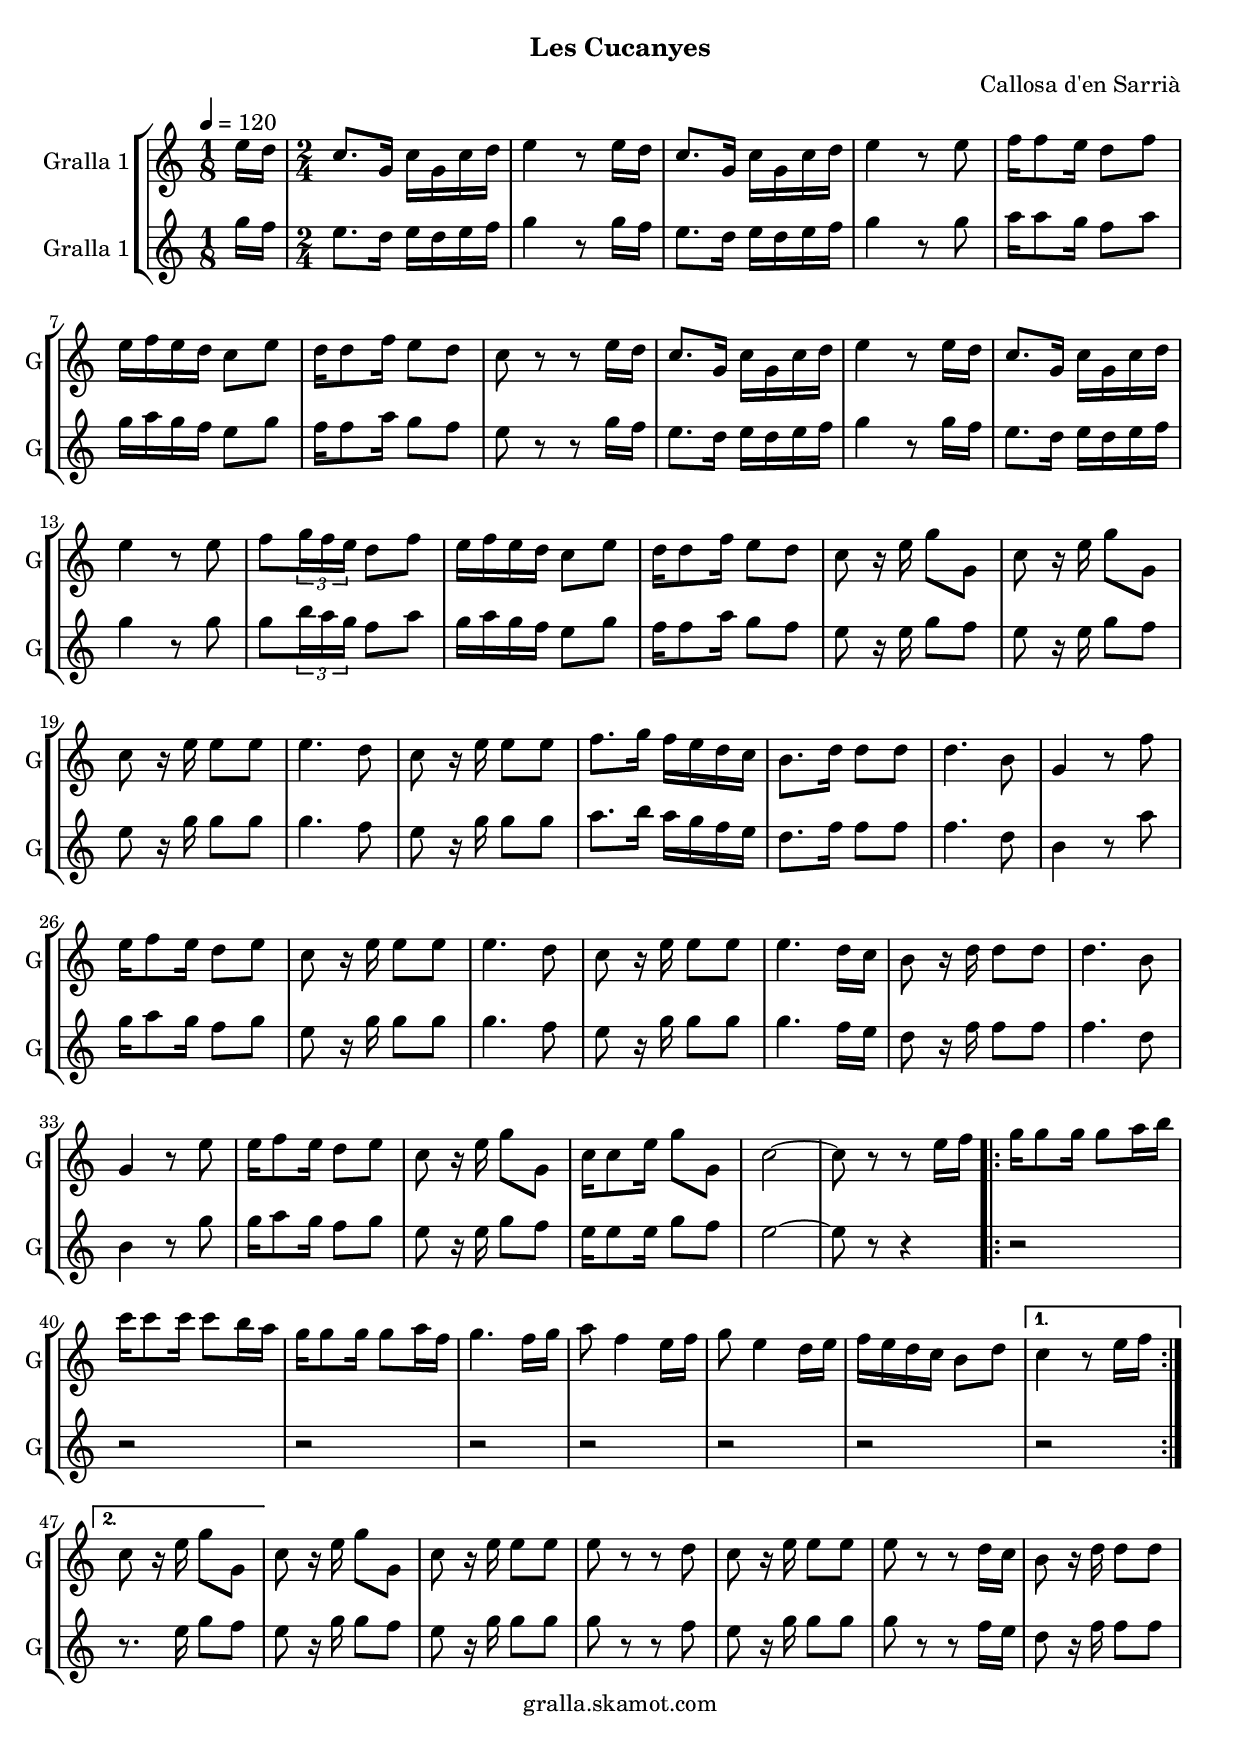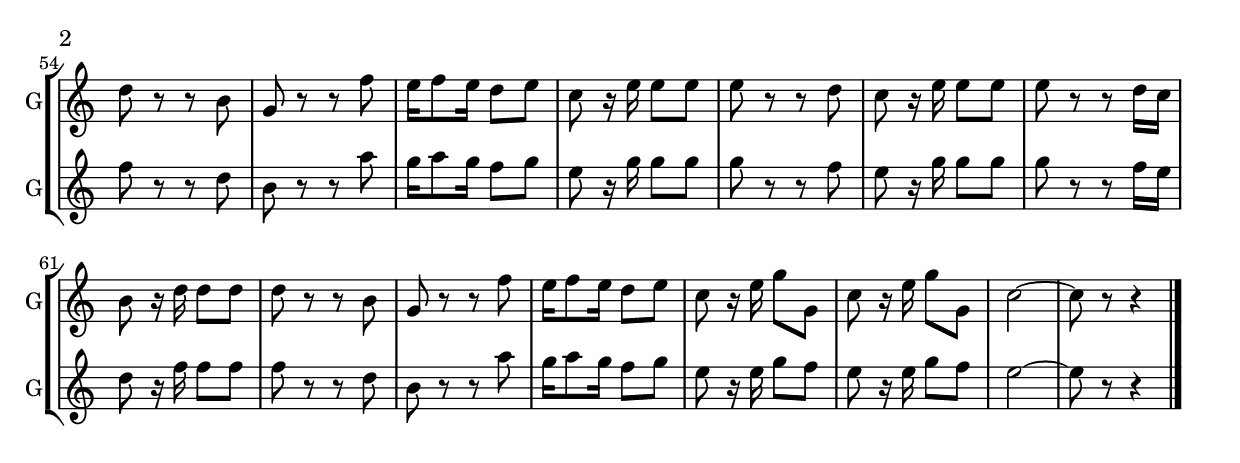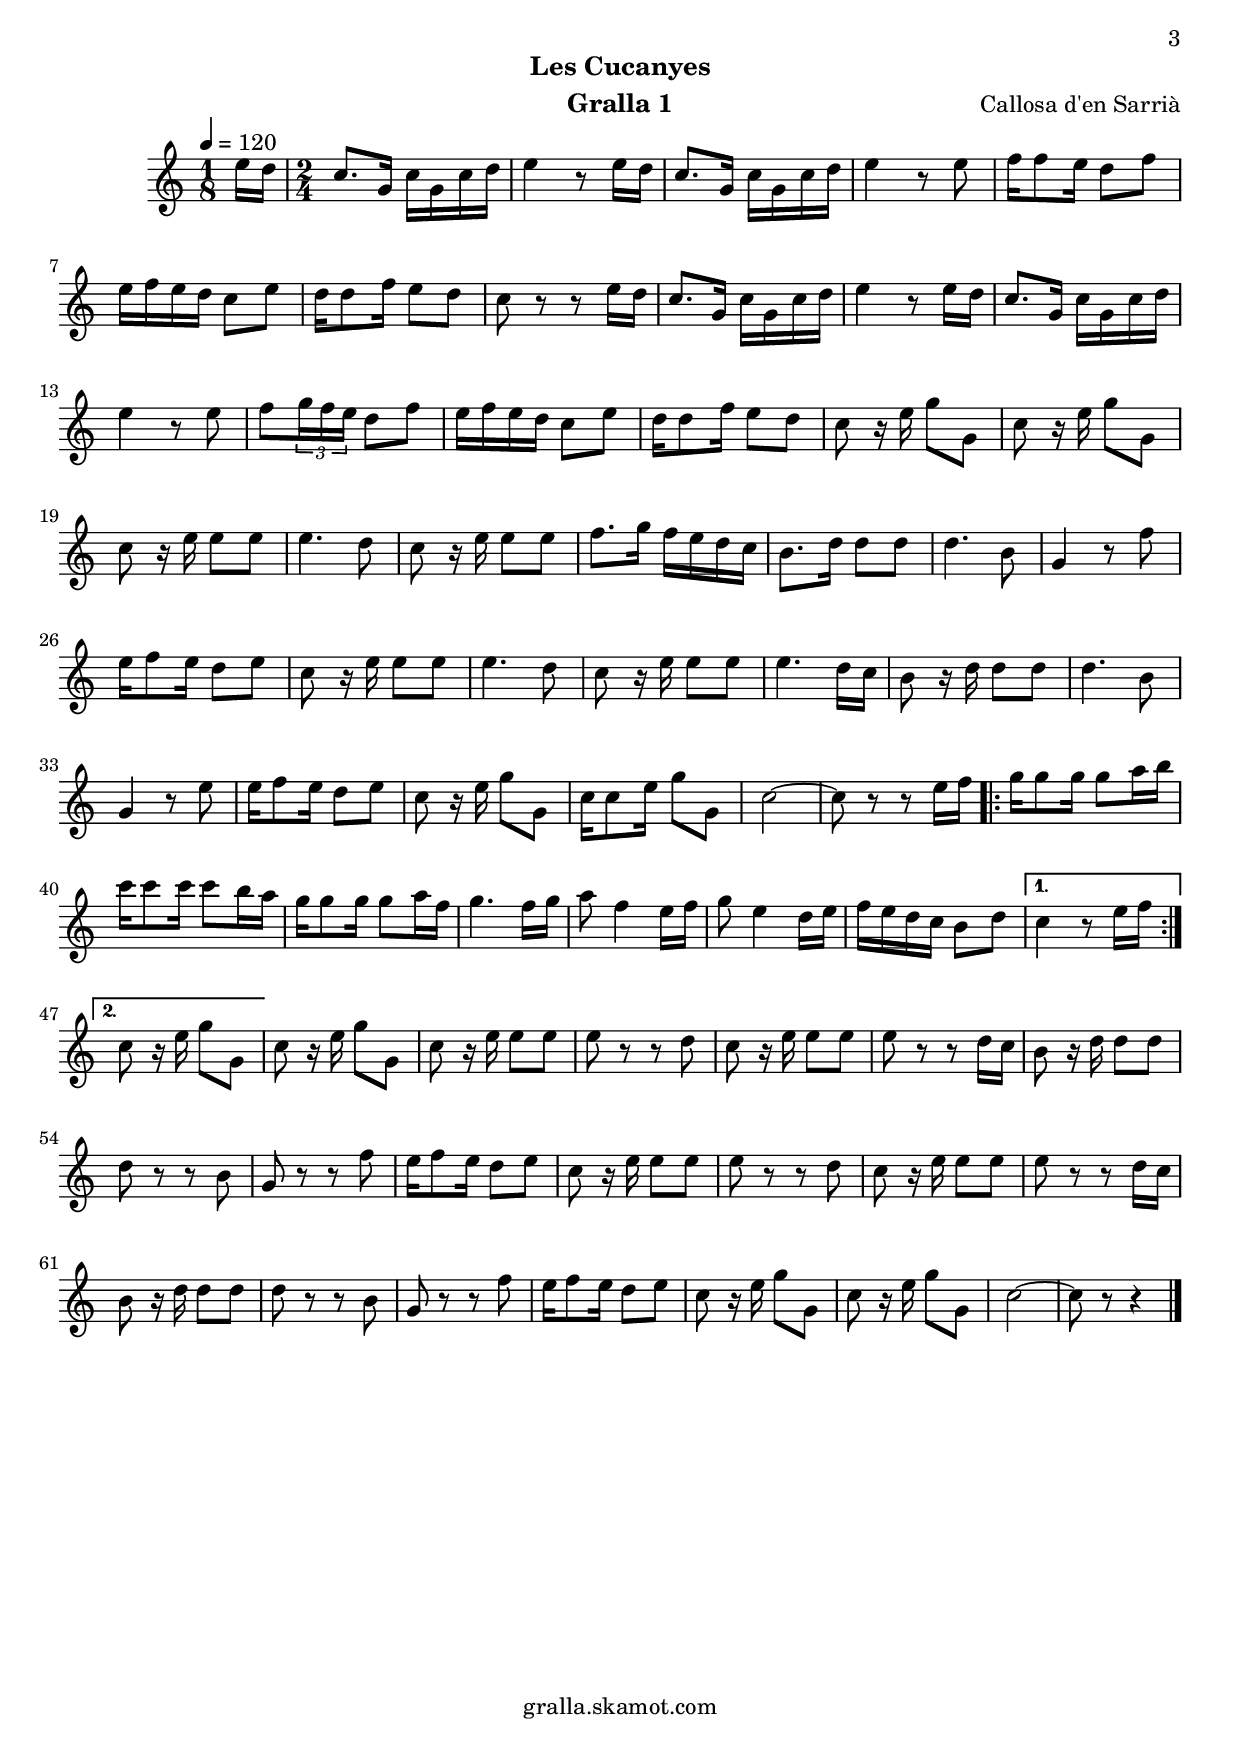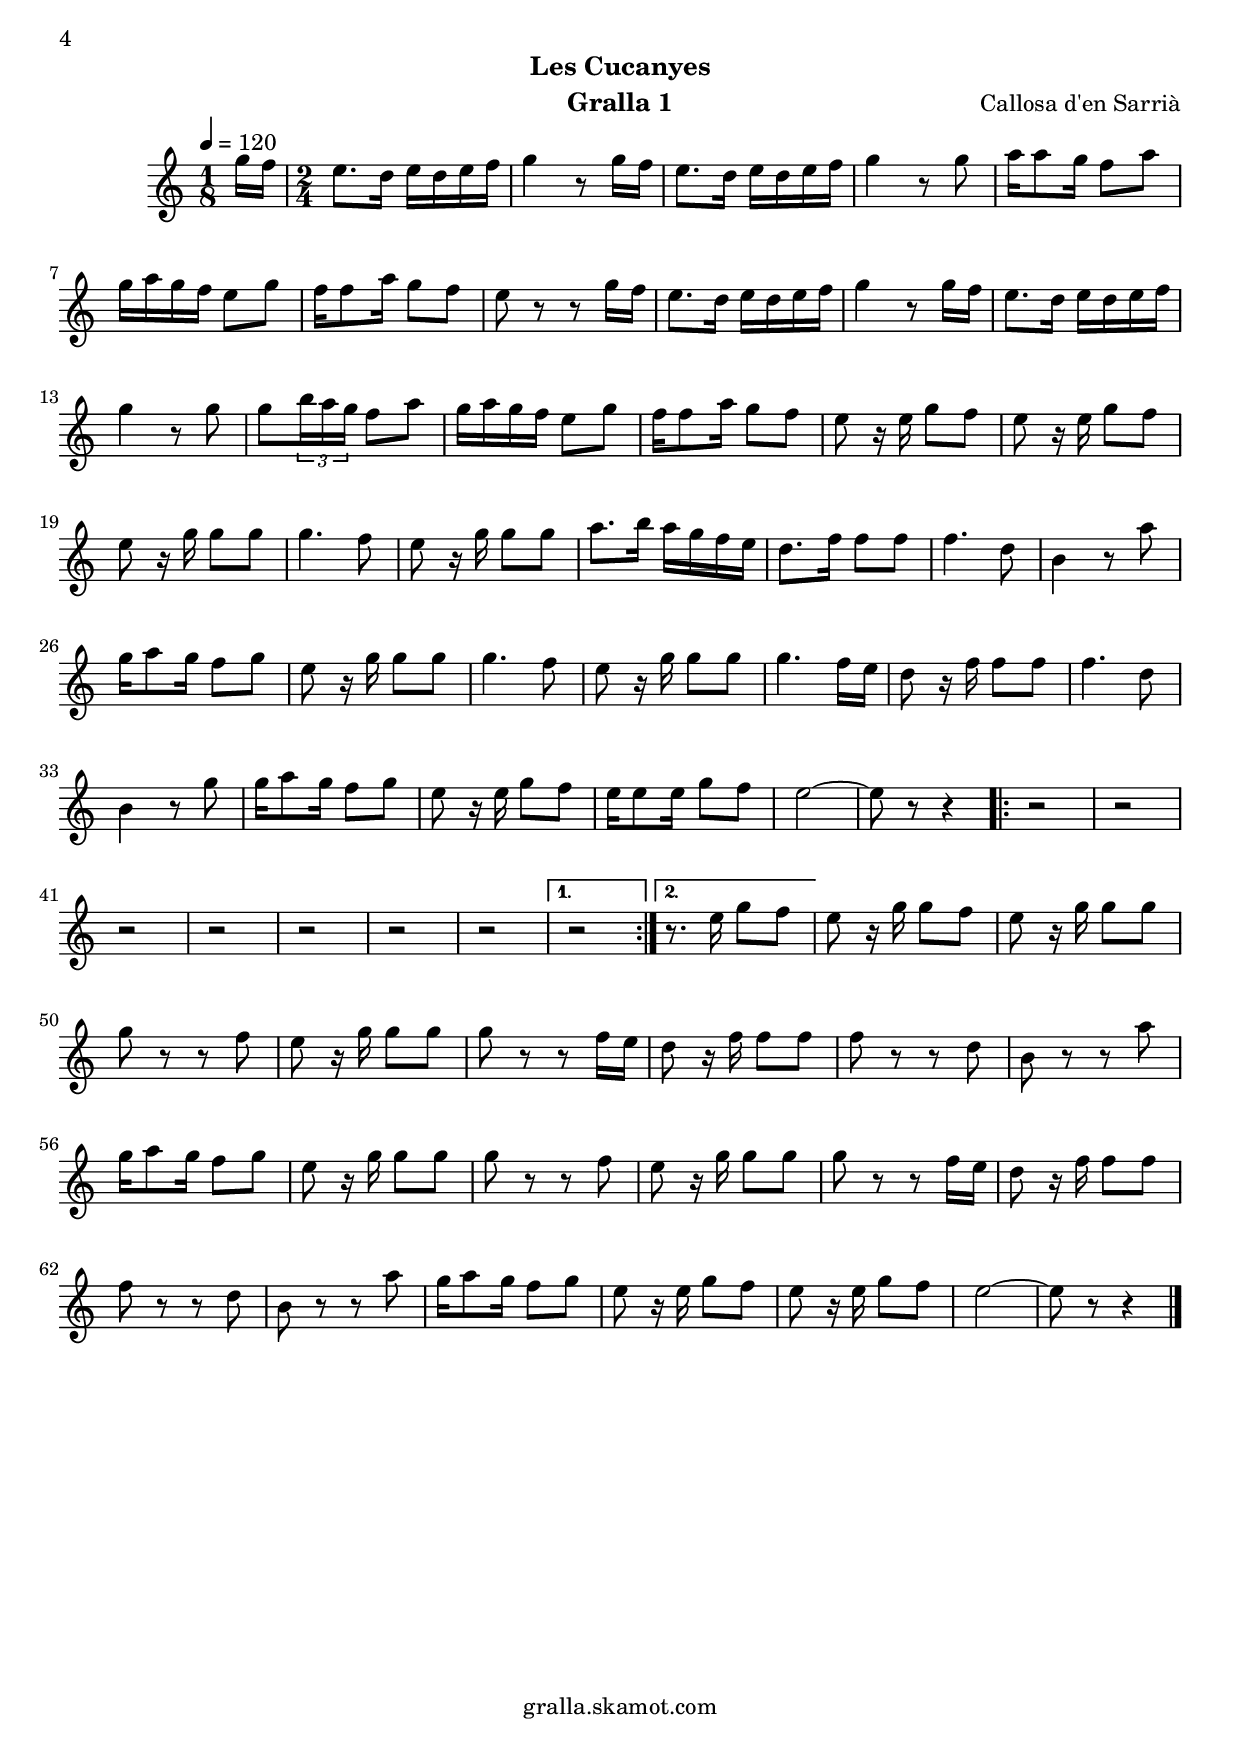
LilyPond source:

\version "2.16.2"

\header {
  dedication=""
  title=""
  subtitle="Les Cucanyes"
  subsubtitle=""
  poet=""
  meter=""
  piece=""
  composer="Callosa d'en Sarrià"
  arranger=""
  opus=""
  instrument=""
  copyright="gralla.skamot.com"
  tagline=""
}

liniaroAa =
\relative e''
{
  \tempo 4=120
  \clef treble
  \key c \major
  \time 1/8
  e16 d  |
  \time 2/4   c8. g16 c g c d  |
  e4 r8 e16 d  |
  c8. g16 c g c d  |
  %05
  e4 r8 e  |
  f16 f8 e16 d8 f  |
  e16 f e d c8 e  |
  d16 d8 f16 e8 d  |
  c8 r r e16 d  |
  %10
  c8. g16 c g c d  |
  e4 r8 e16 d  |
  c8. g16 c g c d  |
  e4 r8 e  |
  f8 \times 2/3 { g16 f e } d8 f  |
  %15
  e16 f e d c8 e  |
  d16 d8 f16 e8 d  |
  c8 r16 e g8 g,  |
  c8 r16 e g8 g,  |
  c8 r16 e e8 e  |
  %20
  e4. d8  |
  c8 r16 e e8 e  |
  f8. g16 f e d c  |
  b8. d16 d8 d  |
  d4. b8  |
  %25
  g4 r8 f'  |
  e16 f8 e16 d8 e  |
  c8 r16 e e8 e  |
  e4. d8  |
  c8 r16 e e8 e  |
  %30
  e4. d16 c  |
  b8 r16 d d8 d  |
  d4. b8  |
  g4 r8 e'  |
  e16 f8 e16 d8 e  |
  %35
  c8 r16 e g8 g,  |
  c16 c8 e16 g8 g,  |
  c2 ~  |
  c8 r r e16 f  |
  \repeat volta 2 { g16 g8 g16 g8 a16 b  |
  %40
  c16 c8 c16 c8 b16 a  |
  g16 g8 g16 g8 a16 f  |
  g4. f16 g  |
  a8 f4 e16 f  |
  g8 e4 d16 e  |
  %45
  f16 e d c b8 d }
  \alternative { { c4 r8 e16 f }
  { c8 r16 e g8 g, } }
  c8 r16 e g8 g,  |
  c8 r16 e e8 e  |
  %50
  e8 r r d  |
  c8 r16 e e8 e  |
  e8 r r d16 c  |
  b8 r16 d d8 d  |
  d8 r r b  |
  %55
  g8 r r f'  |
  e16 f8 e16 d8 e  |
  c8 r16 e e8 e  |
  e8 r r d  |
  c8 r16 e e8 e  |
  %60
  e8 r r d16 c  |
  b8 r16 d d8 d  |
  d8 r r b  |
  g8 r r f'  |
  e16 f8 e16 d8 e  |
  %65
  c8 r16 e g8 g,  |
  c8 r16 e g8 g,  |
  c2 ~  |
  c8 r r4  \bar "|."
}

liniaroAb =
\relative g''
{
  \tempo 4=120
  \clef treble
  \key c \major
  \time 1/8
  g16 f  |
  \time 2/4   e8. d16 e d e f  |
  g4 r8 g16 f  |
  e8. d16 e d e f  |
  %05
  g4 r8 g  |
  a16 a8 g16 f8 a  |
  g16 a g f e8 g  |
  f16 f8 a16 g8 f  |
  e8 r r g16 f  |
  %10
  e8. d16 e d e f  |
  g4 r8 g16 f  |
  e8. d16 e d e f  |
  g4 r8 g  |
  g8 \times 2/3 { b16 a g } f8 a  |
  %15
  g16 a g f e8 g  |
  f16 f8 a16 g8 f  |
  e8 r16 e g8 f  |
  e8 r16 e g8 f  |
  e8 r16 g g8 g  |
  %20
  g4. f8  |
  e8 r16 g g8 g  |
  a8. b16 a g f e  |
  d8. f16 f8 f  |
  f4. d8  |
  %25
  b4 r8 a'  |
  g16 a8 g16 f8 g  |
  e8 r16 g g8 g  |
  g4. f8  |
  e8 r16 g g8 g  |
  %30
  g4. f16 e  |
  d8 r16 f f8 f  |
  f4. d8  |
  b4 r8 g'  |
  g16 a8 g16 f8 g  |
  %35
  e8 r16 e g8 f  |
  e16 e8 e16 g8 f  |
  e2 ~  |
  e8 r r4  |
  \repeat volta 2 { r2  |
  %40
  r2  |
  r2  |
  r2  |
  r2  |
  r2  |
  %45
  r2 }
  \alternative { { r2 }
  { r8. e16 g8 f } }
  e8 r16 g g8 f  |
  e8 r16 g g8 g  |
  %50
  g8 r r f  |
  e8 r16 g g8 g  |
  g8 r r f16 e  |
  d8 r16 f f8 f  |
  f8 r r d  |
  %55
  b8 r r a'  |
  g16 a8 g16 f8 g  |
  e8 r16 g g8 g  |
  g8 r r f  |
  e8 r16 g g8 g  |
  %60
  g8 r r f16 e  |
  d8 r16 f f8 f  |
  f8 r r d  |
  b8 r r a'  |
  g16 a8 g16 f8 g  |
  %65
  e8 r16 e g8 f  |
  e8 r16 e g8 f  |
  e2 ~  |
  e8 r r4  \bar "|."
}

\bookpart {
  \score {
    \new StaffGroup {
      \override Score.RehearsalMark.self-alignment-X = #LEFT
      <<
        \new Staff \with {instrumentName = #"Gralla 1" shortInstrumentName = #"G"} \liniaroAa
        \new Staff \with {instrumentName = #"Gralla 1" shortInstrumentName = #"G"} \liniaroAb
      >>
    }
    \layout {}
  }
  \score { \unfoldRepeats
    \new StaffGroup {
      \override Score.RehearsalMark.self-alignment-X = #LEFT
      <<
        \new Staff \with {instrumentName = #"Gralla 1" shortInstrumentName = #"G"} \liniaroAa
        \new Staff \with {instrumentName = #"Gralla 1" shortInstrumentName = #"G"} \liniaroAb
      >>
    }
    \midi {
      \set Staff.midiInstrument = "oboe"
      \set DrumStaff.midiInstrument = "drums"
    }
  }
}

\bookpart {
  \header {instrument="Gralla 1"}
  \score {
    \new StaffGroup {
      \override Score.RehearsalMark.self-alignment-X = #LEFT
      <<
        \new Staff \liniaroAa
      >>
    }
    \layout {}
  }
  \score { \unfoldRepeats
    \new StaffGroup {
      \override Score.RehearsalMark.self-alignment-X = #LEFT
      <<
        \new Staff \liniaroAa
      >>
    }
    \midi {
      \set Staff.midiInstrument = "oboe"
      \set DrumStaff.midiInstrument = "drums"
    }
  }
}

\bookpart {
  \header {instrument="Gralla 1"}
  \score {
    \new StaffGroup {
      \override Score.RehearsalMark.self-alignment-X = #LEFT
      <<
        \new Staff \liniaroAb
      >>
    }
    \layout {}
  }
  \score { \unfoldRepeats
    \new StaffGroup {
      \override Score.RehearsalMark.self-alignment-X = #LEFT
      <<
        \new Staff \liniaroAb
      >>
    }
    \midi {
      \set Staff.midiInstrument = "oboe"
      \set DrumStaff.midiInstrument = "drums"
    }
  }
}

